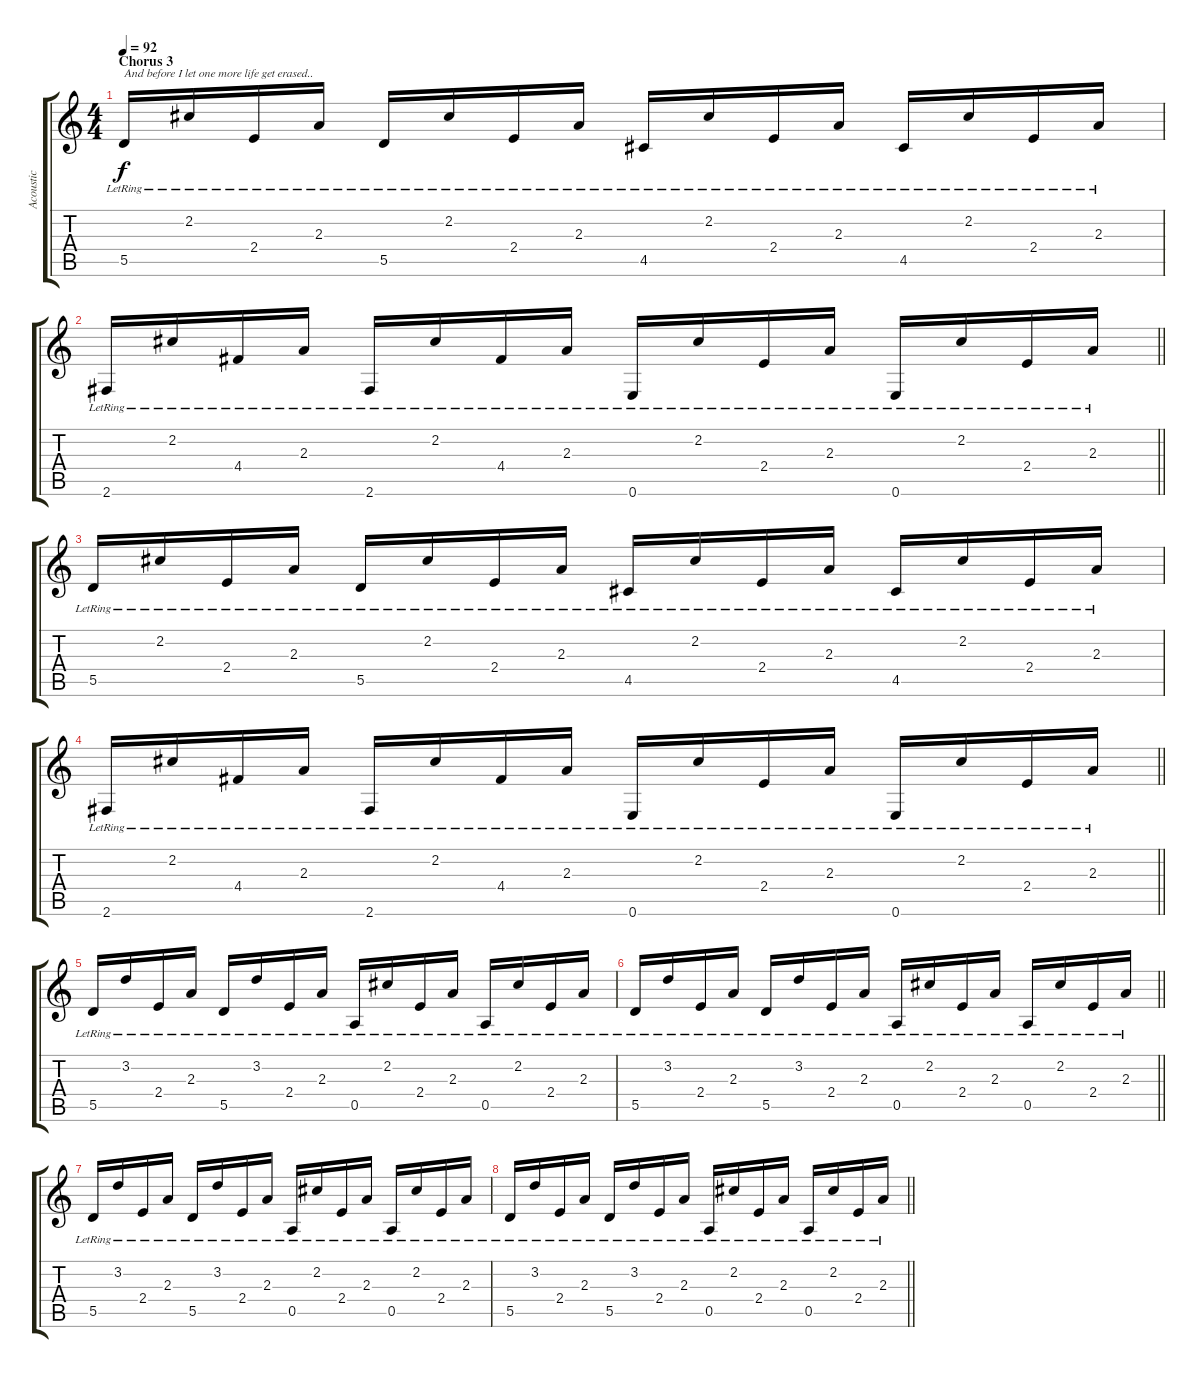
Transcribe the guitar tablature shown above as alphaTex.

\track ("Acoustic" "Acoustic") {instrument acousticguitarsteel}
\staff {score tabs}
\tuning (E4 B3 G3 D3 A2 E2) {hide}
\ts (4 4)
\section ("" "Chorus 3")
\tempo 92
\clef g2
\ks c
5.5{lr}.16{txt "And before I let one more life get erased.." dy f} 2.2{lr}.16 2.4{lr}.16 2.3{lr}.16 5.5{lr}.16 2.2{lr}.16 2.4{lr}.16 2.3{lr}.16 4.5{lr}.16 2.2{lr}.16 2.4{lr}.16 2.3{lr}.16 4.5{lr}.16 2.2{lr}.16 2.4{lr}.16 2.3{lr}.16 |
\barLineRight lightlight
2.6{lr}.16 2.2{lr}.16 4.4{lr}.16 2.3{lr}.16 2.6{lr}.16 2.2{lr}.16 4.4{lr}.16 2.3{lr}.16 0.6{lr}.16 2.2{lr}.16 2.4{lr}.16 2.3{lr}.16 0.6{lr}.16 2.2{lr}.16 2.4{lr}.16 2.3{lr}.16 |
5.5{lr}.16 2.2{lr}.16 2.4{lr}.16 2.3{lr}.16 5.5{lr}.16 2.2{lr}.16 2.4{lr}.16 2.3{lr}.16 4.5{lr}.16 2.2{lr}.16 2.4{lr}.16 2.3{lr}.16 4.5{lr}.16 2.2{lr}.16 2.4{lr}.16 2.3{lr}.16 |
\barLineRight lightlight
2.6{lr}.16 2.2{lr}.16 4.4{lr}.16 2.3{lr}.16 2.6{lr}.16 2.2{lr}.16 4.4{lr}.16 2.3{lr}.16 0.6{lr}.16 2.2{lr}.16 2.4{lr}.16 2.3{lr}.16 0.6{lr}.16 2.2{lr}.16 2.4{lr}.16 2.3{lr}.16 |
5.5{lr}.16 3.2{lr}.16 2.4{lr}.16 2.3{lr}.16 5.5{lr}.16 3.2{lr}.16 2.4{lr}.16 2.3{lr}.16 0.5{lr}.16 2.2{lr}.16 2.4{lr}.16 2.3{lr}.16 0.5{lr}.16 2.2{lr}.16 2.4{lr}.16 2.3{lr}.16 |
\barLineRight lightlight
5.5{lr}.16 3.2{lr}.16 2.4{lr}.16 2.3{lr}.16 5.5{lr}.16 3.2{lr}.16 2.4{lr}.16 2.3{lr}.16 0.5{lr}.16 2.2{lr}.16 2.4{lr}.16 2.3{lr}.16 0.5{lr}.16 2.2{lr}.16 2.4{lr}.16 2.3{lr}.16 |
5.5{lr}.16 3.2{lr}.16 2.4{lr}.16 2.3{lr}.16 5.5{lr}.16 3.2{lr}.16 2.4{lr}.16 2.3{lr}.16 0.5{lr}.16 2.2{lr}.16 2.4{lr}.16 2.3{lr}.16 0.5{lr}.16 2.2{lr}.16 2.4{lr}.16 2.3{lr}.16 |
\barLineRight lightlight
5.5{lr}.16 3.2{lr}.16 2.4{lr}.16 2.3{lr}.16 5.5{lr}.16 3.2{lr}.16 2.4{lr}.16 2.3{lr}.16 0.5{lr}.16 2.2{lr}.16 2.4{lr}.16 2.3{lr}.16 0.5{lr}.16 2.2{lr}.16 2.4{lr}.16 2.3{lr}.16
